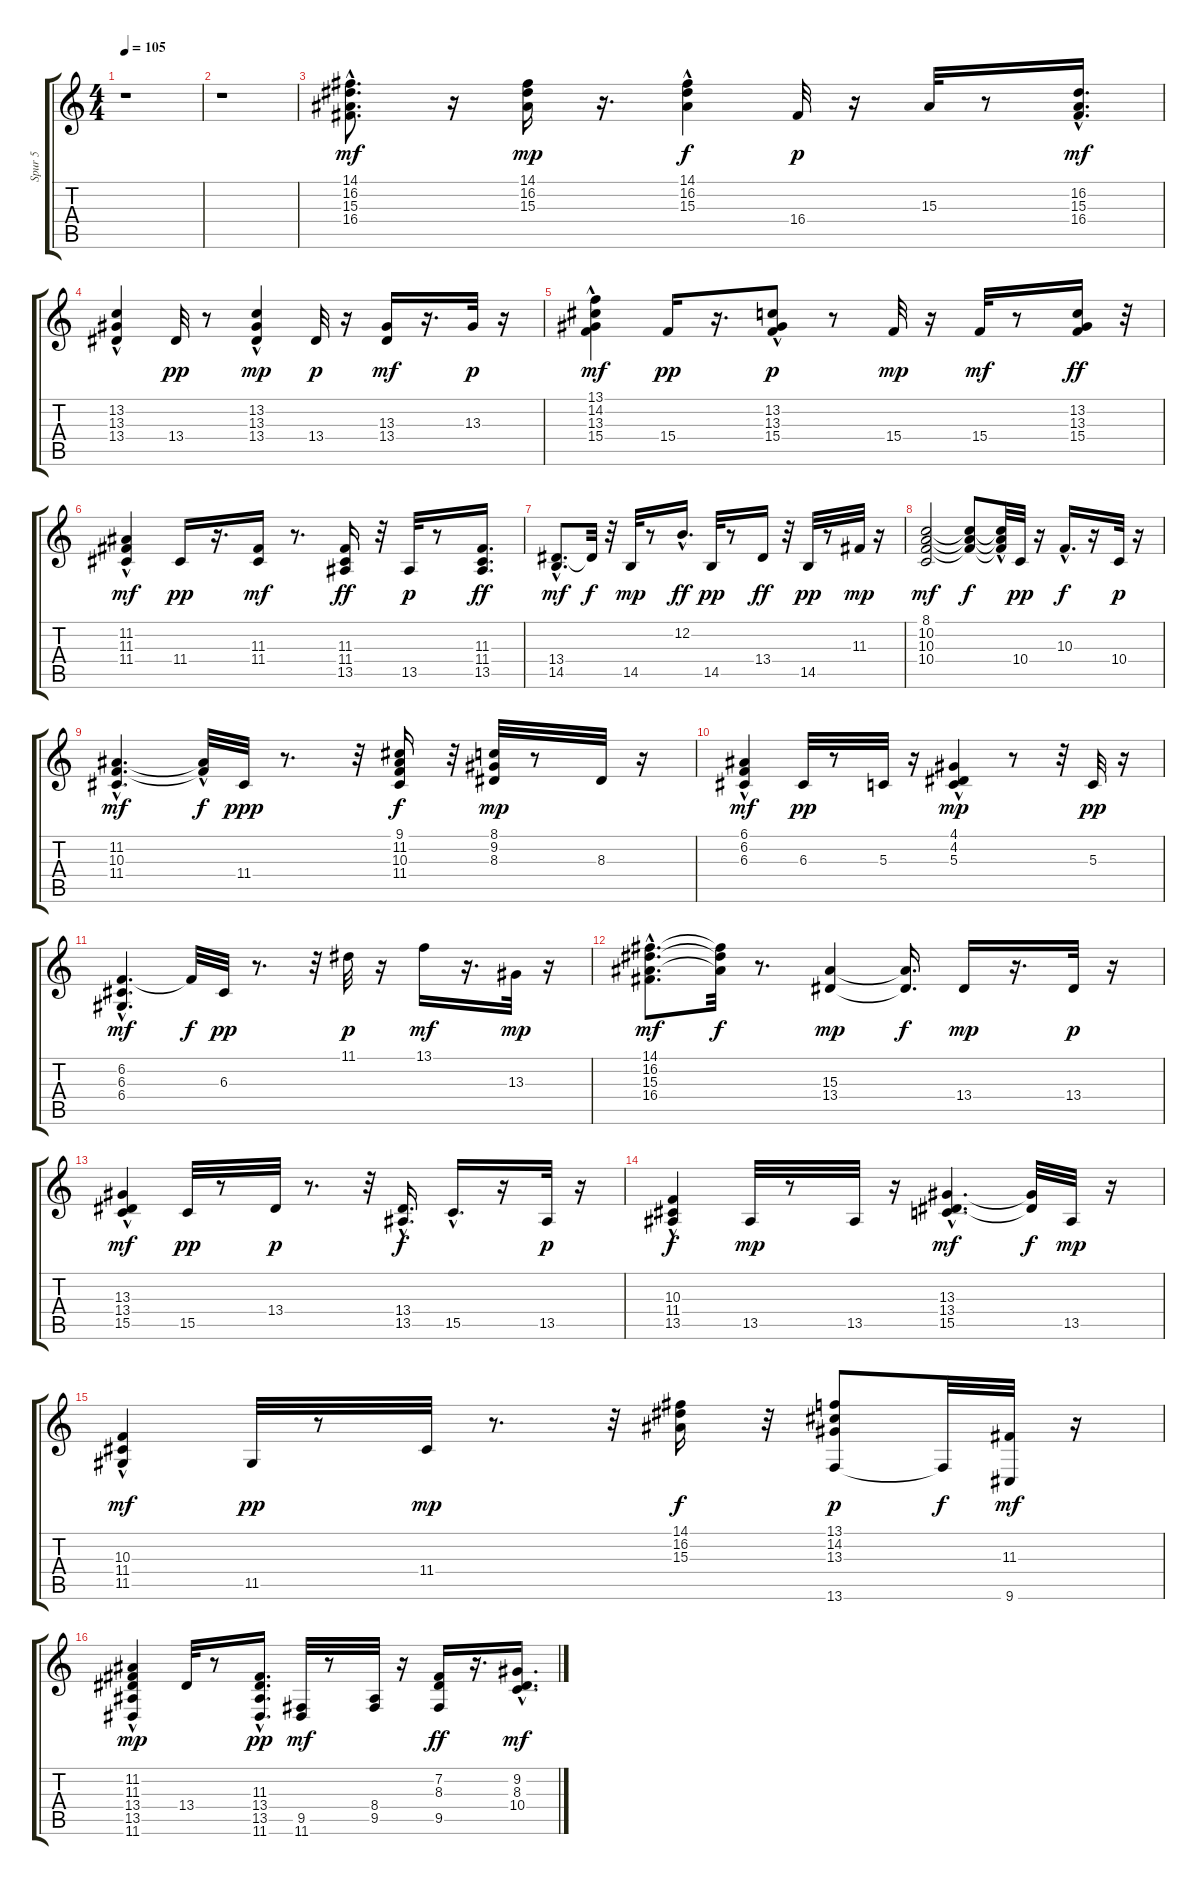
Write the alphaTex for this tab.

\track ("Spur 5" "Spur 5") {instrument electricpiano1}
\staff {score tabs}
\tuning (E4 B3 G3 D3 A2 E2) {hide}
\ts (4 4)
\tempo 105
\clef g2
\ks c
r.1{dy mf instrument electricpiano1} |
r.1 |
(14.1{hac} 16.2{hac} 15.3 16.4).8{d} r.16 (14.1 16.2 15.3).16{dy mp} r.16{d} (14.1 16.2{hac} 15.3{hac}).4{dy f} 16.4.32{dy p} r.16 15.3.32 r.8 (16.2{hac} 15.3 16.4).16{d dy mf} |
(13.2{hac} 13.3 13.4).4 13.4.32{dy pp} r.8 (13.2{hac} 13.3 13.4).4{dy mp} 13.4.32{dy p} r.16 (13.3 13.4).16{dy mf} r.16{d} 13.3.32{dy p} r.16 |
(13.1 14.2{hac} 13.3 15.4).4{dy mf} 15.4.16{dy pp} r.16{d} (13.2{hac} 13.3 15.4).8{dy p} r.8 15.4.32{dy mp} r.16 15.4.32{dy mf} r.8 (13.2 13.3 15.4).16{dy ff} r.32 |
(11.2{hac} 11.3 11.4).4{dy mf} 11.4.16{dy pp} r.16{d} (11.3 11.4).16{dy mf} r.8{d} (11.3 11.4 13.5).16{dy ff} r.32 13.5.32{dy p} r.8 (11.3 11.4 13.5).16{d dy ff} |
(13.4{hac} 14.5{hac}).8{d dy mf} 13.4{t}.32{dy f} r.32 14.5.32{dy mp} r.8 12.2{hac}.16{d dy ff} 14.5.32{dy pp} r.8 13.4.16{dy ff} r.32 14.5.32{dy pp} r.8 11.3.32{dy mp} r.16 |
(8.1 10.2 10.3 10.4).2{dy mf} (8.1{t} 10.2{t} 10.3{t}).8{dy f} (8.1{hac t} 10.2{t} 10.3{t}).32 10.4.32{dy pp} r.16 10.3{hac}.16{d dy f} r.16 10.4.32{dy p} r.16 |
(11.2{hac} 10.3{hac} 11.4).4{d dy mf} (11.2{hac t} 10.3{t}).32{dy f} 11.4.32{dy ppp} r.8{d} r.32 (9.1 11.2 10.3 11.4).16{dy f} r.32 (8.1 9.2 8.3).32{dy mp} r.8 8.3.32 r.16 |
(6.1 6.2{hac} 6.3).4{dy mf} 6.3.32{dy pp} r.8 5.3.32 r.16 (4.1 4.2{hac} 5.3{hac}).4{dy mp} r.8 r.32 5.3.32{dy pp} r.16 |
(6.2{hac} 6.3 6.4).4{d dy mf} 6.2{t}.32{dy f} 6.3.32{dy pp} r.8{d} r.32 11.1.32{dy p} r.16 13.1.16{dy mf} r.16{d} 13.3.32{dy mp} r.16 |
(14.1{hac} 16.2{hac} 15.3{hac} 16.4{hac}).8{d dy mf} (14.1{t} 16.2{t} 15.3{t}).32{dy f} r.8{d} (15.3 13.4).4{dy mp} (15.3{t} 13.4{t}).16{d dy f} 13.4.16{dy mp} r.16{d} 13.4.32{dy p} r.16 |
(13.3{hac} 13.4 15.5).4{dy mf} 15.5.32{dy pp} r.8 13.4.32{dy p} r.8{d} r.32 (13.4{hac} 13.5).16{d dy f} 15.5{hac}.16{d} r.16 13.5.32{dy p} r.16 |
(10.3 11.4 13.5{hac}).4{dy f} 13.5.32{dy mp} r.8 13.5.32 r.16 (13.3{hac} 13.4{hac} 15.5).4{d dy mf} (13.3{t} 13.4{t}).32{dy f} 13.5.32{dy mp} r.16 |
(10.3{hac} 11.4 11.5{hac}).4{dy mf} 11.5.32{dy pp} r.8 11.4.32{dy mp} r.8{d} r.32 (14.1 16.2 15.3).16{dy f} r.32 (13.1 14.2 13.3 13.6).8{dy p} 13.6{t}.32{dy f} (11.3 9.6).32{dy mf} r.16 |
(11.2{hac} 11.3{hac} 13.4 13.5{hac} 11.6{hac}).4{dy mp} 13.4.32 r.8 (11.3 13.4{hac} 13.5{hac} 11.6).16{d dy pp} (9.5 11.6).32{dy mf} r.8 (8.4 9.5).32 r.16 (7.2 8.3 9.5).16{dy ff} r.16{d} (9.2 8.3{hac} 10.4).16{d dy mf}
